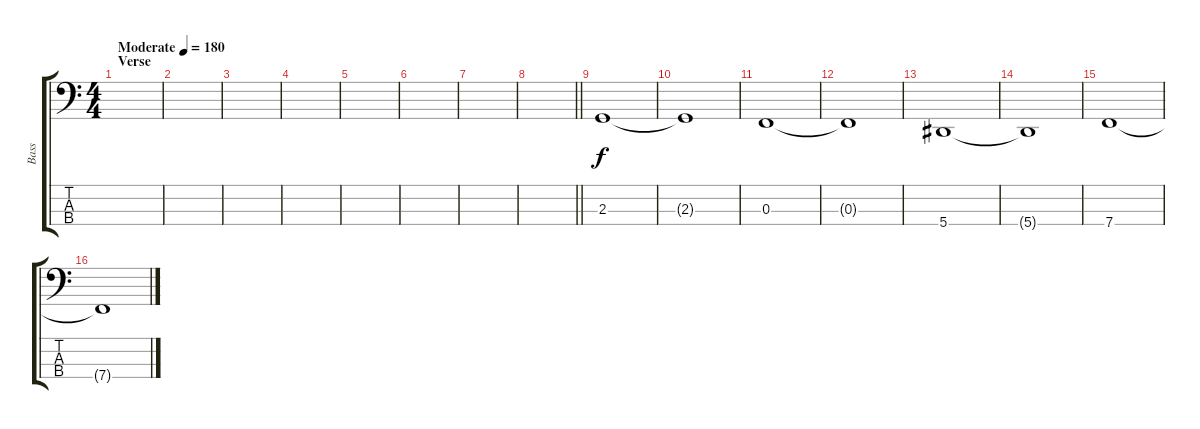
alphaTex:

\track ("Bass" "Bass") {instrument electricbassfinger}
\staff {score tabs}
\tuning (Eb2 Bb1 F1 Bb0) {hide}
\ts (4 4)
\section ("" "Verse")
\tempo (180 "Moderate")
\clef f4
\ks c
|
|
|
|
|
|
|
\barLineRight lightlight
|
2.3.1 |
2.3{t}.1 |
0.3.1 |
0.3{t}.1 |
5.4.1 |
5.4{t}.1 |
7.4.1 |
7.4{t}.1
